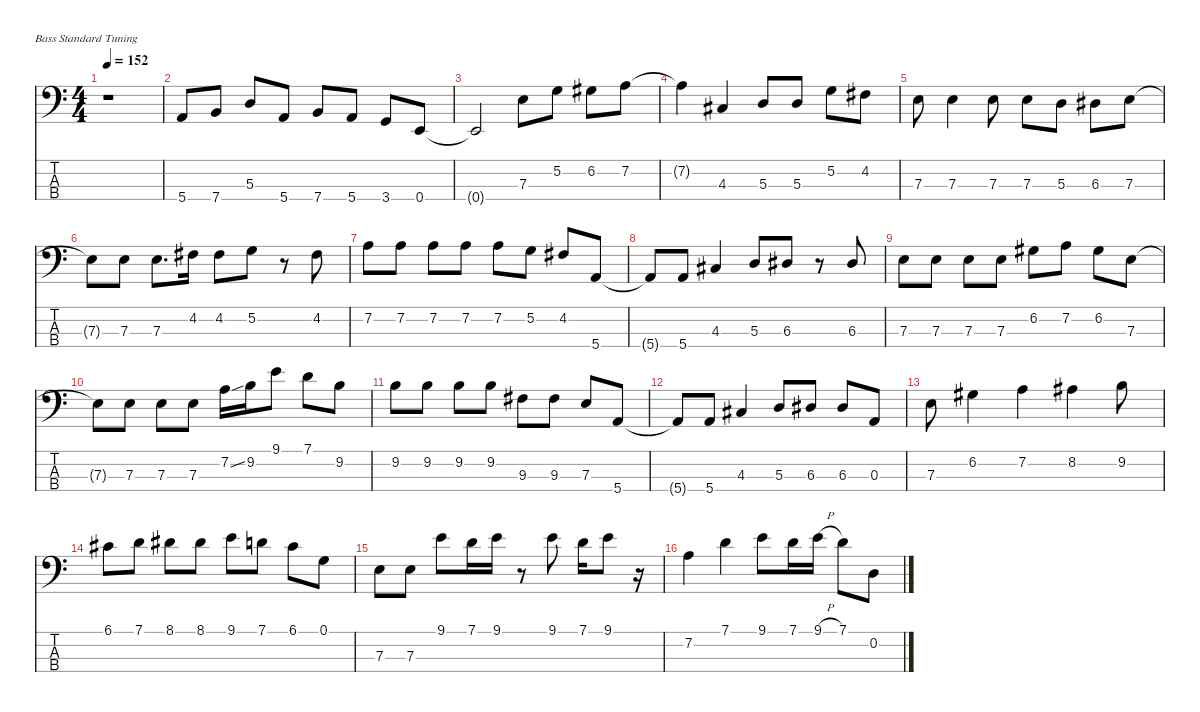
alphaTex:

\defaultSystemsLayout 4
\hideDynamics
\bracketExtendMode nobrackets
\singleTrackTrackNamePolicy hidden
\multiTrackTrackNamePolicy hidden
\otherSystemsTrackNameOrientation horizontal
\track ("Bass" "el.bs.") {instrument electricbassfinger}
\staff {score tabs}
\tuning (G2 D2 A1 E1)
\ts (4 4)
\tempo 152
\clef f4
\ks c
r.1{dy f beam Down} |
5.4.8{beam Up} 7.4.8{beam Up} 5.3.8{beam Up} 5.4.8{beam Up} 7.4.8{beam Up} 5.4.8{beam Up} 3.4.8{beam Up} 0.4.8{beam Up} |
0.4{t}.2{beam Up} 7.3.8{beam Down} 5.2.8{beam Down} 6.2{acc #}.8{beam Down} 7.2.8{beam Down} |
7.2{t}.4{beam Down} 4.3{acc #}.4{beam Up} 5.3.8{beam Up} 5.3.8{beam Up} 5.2.8{beam Down} 4.2{acc #}.8{beam Down} |
7.3.8{beam Down} 7.3.4{beam Down} 7.3.8{beam Down} 7.3.8{beam Down} 5.3.8{beam Down} 6.3{acc #}.8{beam Down} 7.3.8{beam Down} |
7.3{t}.8{beam Down} 7.3.8{beam Down} 7.3.8{d beam Down} 4.2{acc #}.16{beam Down} 4.2{acc #}.8{beam Down} 5.2.8{beam Down} r.8{beam Down} 4.2{acc #}.8{beam Down} |
7.2.8{beam Down} 7.2.8{beam Down} 7.2.8{beam Down} 7.2.8{beam Down} 7.2.8{beam Down} 5.2.8{beam Down} 4.2{acc #}.8{beam Up} 5.4.8{beam Up} |
5.4{t}.8{beam Up} 5.4.8{beam Up} 4.3{acc #}.4{beam Up} 5.3.8{beam Up} 6.3{acc #}.8{beam Up} r.8{beam Up} 6.3{acc #}.8{beam Up} |
7.3.8{beam Down} 7.3.8{beam Down} 7.3.8{beam Down} 7.3.8{beam Down} 6.2{acc #}.8{beam Down} 7.2.8{beam Down} 6.2{acc #}.8{beam Down} 7.3.8{beam Down} |
7.3{t}.8{beam Down} 7.3.8{beam Down} 7.3.8{beam Down} 7.3.8{beam Down} 7.2{ss}.16{beam Down} 9.2.16{beam Down} 9.1.8{beam Down} 7.1.8{beam Down} 9.2.8{beam Down} |
9.2.8{beam Down} 9.2.8{beam Down} 9.2.8{beam Down} 9.2.8{beam Down} 9.3{acc #}.8{beam Down} 9.3{acc #}.8{beam Down} 7.3.8{beam Up} 5.4.8{beam Up} |
5.4{t}.8{beam Up} 5.4.8{beam Up} 4.3{acc #}.4{beam Up} 5.3.8{beam Up} 6.3{acc #}.8{beam Up} 6.3{acc #}.8{beam Up} 0.3.8{beam Up} |
7.3.8{beam Down} 6.2{acc #}.4{beam Down} 7.2.4{beam Down} 8.2{acc #}.4{beam Down} 9.2.8{beam Down} |
6.1{acc #}.8{beam Down} 7.1.8{beam Down} 8.1{acc #}.8{beam Down} 8.1{acc #}.8{beam Down} 9.1.8{beam Down} 7.1.8{beam Down} 6.1{acc #}.8{beam Down} 0.1.8{beam Down} |
7.3.8{beam Down} 7.3.8{beam Down} 9.1.8{beam Down} 7.1.16{beam Down} 9.1.16{beam Down} r.8{beam Down} 9.1.8{beam Down} 7.1.16{beam Down} 9.1.8{beam Down} r.16{beam Down} |
7.2.4{beam Down} 7.1.4{beam Down} 9.1.8{beam Down} 7.1.16{beam Down} 9.1{h}.16{beam Down} 7.1.8{beam Down} 0.2.8{beam Down}
